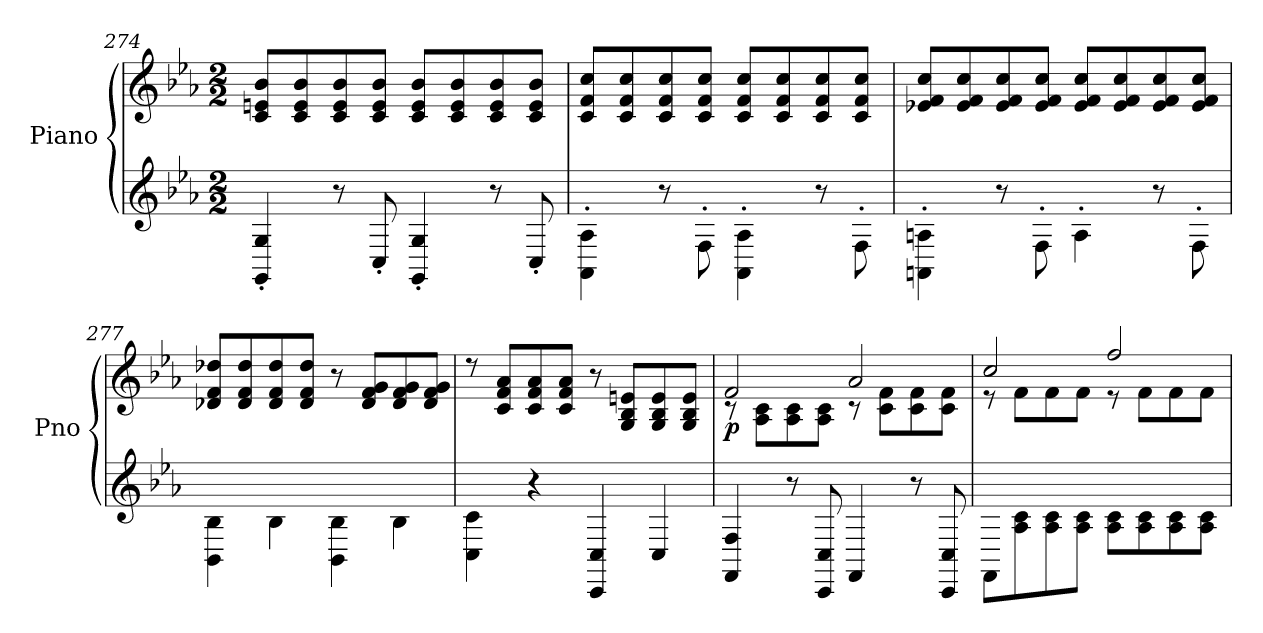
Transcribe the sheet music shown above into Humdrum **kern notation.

**kern	**kern	**dynam
*part1	*part1	*part1
*staff2	*staff1	*staff1/2
*I"Piano	*	*
*I'Pno	*	*
*clefG2	*clefG2	*
*k[b-e-a-]	*k[b-e-a-]	*
*M2/2	*M2/2	*
=274	=274	=274
4GG/' 4G/'	8c/ 8en/ 8b-/L	.
.	8c/ 8e/ 8b-/	.
8r	8c/ 8e/ 8b-/	.
8C'/	8c/ 8e/ 8b-/J	.
4GG/' 4G/'	8c/ 8e/ 8b-/L	.
.	8c/ 8e/ 8b-/	.
8r	8c/ 8e/ 8b-/	.
8C'/	8c/ 8e/ 8b-/J	.
=275	=275	=275
4AA-\' 4A-\'	8c/ 8f/ 8cc/L	.
.	8c/ 8f/ 8cc/	.
8r	8c/ 8f/ 8cc/	.
8F'\	8c/ 8f/ 8cc/J	.
4AA-\' 4A-\'	8c/ 8f/ 8cc/L	.
.	8c/ 8f/ 8cc/	.
8r	8c/ 8f/ 8cc/	.
8F'\	8c/ 8f/ 8cc/J	.
!!LO:LB:g=z
=276	=276	=276
4AAn\' 4An\'	8e-X/ 8f/ 8cc/L	.
.	8e-/ 8f/ 8cc/	.
8r	8e-/ 8f/ 8cc/	.
8F'\	8e-/ 8f/ 8cc/J	.
4A'\	8e-/ 8f/ 8cc/L	.
.	8e-/ 8f/ 8cc/	.
8r	8e-/ 8f/ 8cc/	.
8F'\	8e-/ 8f/ 8cc/J	.
!!LO:LB:g=z
=277	=277	=277
4BB-\ 4B-\	8d-X/ 8f/ 8dd-X/L	.
.	8d-/ 8f/ 8dd-/	.
4B-\	8d-/ 8f/ 8dd-/	.
.	8d-/ 8f/ 8dd-/J	.
4BB-\ 4B-\	8r	.
.	8d-/ 8f/ 8g/L	.
4B-\	8d-/ 8f/ 8g/	.
.	8d-/ 8f/ 8g/J	.
=278	=278	=278
4C\ 4c\	8rdd	.
.	8c/ 8f/ 8a-/L	.
4r	8c/ 8f/ 8a-/	.
.	8c/ 8f/ 8a-/J	.
4CC/ 4C/	8r	.
.	8G/ 8B-/ 8en/L	.
4C/	8G/ 8B-/ 8e/	.
.	8G/ 8B-/ 8e/J	.
=279	=279	=279
*	*^	*
!	!	!	!LO:DY:b
4FF/ 4F/	2f/	8rc	p
.	.	8A-\ 8c\L	.
8r	.	8A-\ 8c\	.
8CC/ 8C/	.	8A-\ 8c\J	.
4FF/	2a-/	8rc	.
.	.	8c\ 8f\L	.
8r	.	8c\ 8f\	.
8CC/ 8C/	.	8c\ 8f\J	.
=280	=280	=280	=280
8FF\L	2cc/	8re	.
8A-\ 8c\	.	8f\L	.
8A-\ 8c\	.	8f\	.
8A-\ 8c\J	.	8f\J	.
8A-\ 8c\L	2ff/	8re	.
8A-\ 8c\	.	8f\L	.
8A-\ 8c\	.	8f\	.
8A-\ 8c\J	.	8f\J	.
*	*v	*v	*
=	=	=
*-	*-	*-
